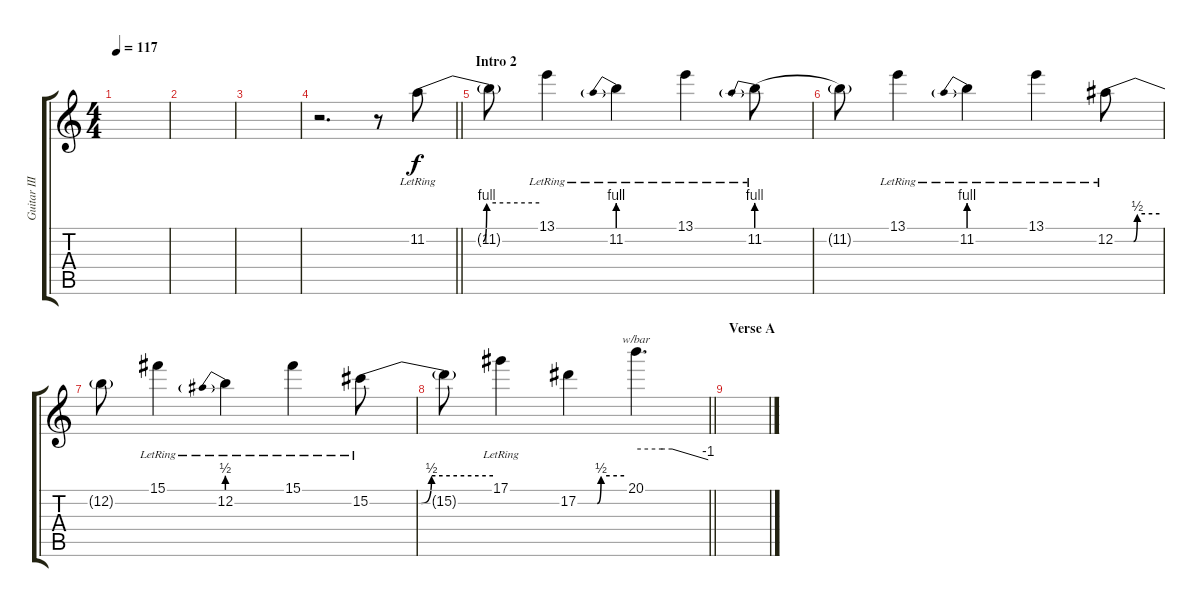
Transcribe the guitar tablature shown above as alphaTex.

\track ("Guitar III" "Guitar III") {instrument distortionguitar}
\staff {score tabs}
\tuning (Eb4 Bb3 Gb3 Db3 Ab2 Eb2) {hide}
\ts (4 4)
\tempo 117
\clef g2
\ks c
|
|
|
\barLineRight lightlight
r.2{d} r.8 11.2{be (custom 0 0 30 0 32 4 60 4) lr}.8 |
\section ("" "Intro 2")
11.2{t}.8 13.1{lr}.4 11.2{be (prebend 0 4 60 4) lr}.4 13.1{lr}.4 11.2{be (prebend 0 4 60 4) lr}.8 |
11.2{t}.8 13.1{lr}.4 11.2{be (prebend 0 4 60 4) lr}.4 13.1{lr}.4 12.2{be (custom 0 0 25 0 30 2 60 2) lr}.8 |
12.2{t}.8 15.1{lr}.4 12.2{be (prebend 0 2 60 2) lr}.4 15.1{lr}.4 15.2{be (custom 0 0 25 0 30 2 60 2) lr}.8 |
\barLineRight lightlight
15.2{t}.8 17.1{lr}.4 17.2{be (custom 0 0 25 0 30 2 60 2)}.4 20.1.4{d tbe (custom default 0 0 22 0 30 0 60 -4)} |
\section ("" "Verse A")
